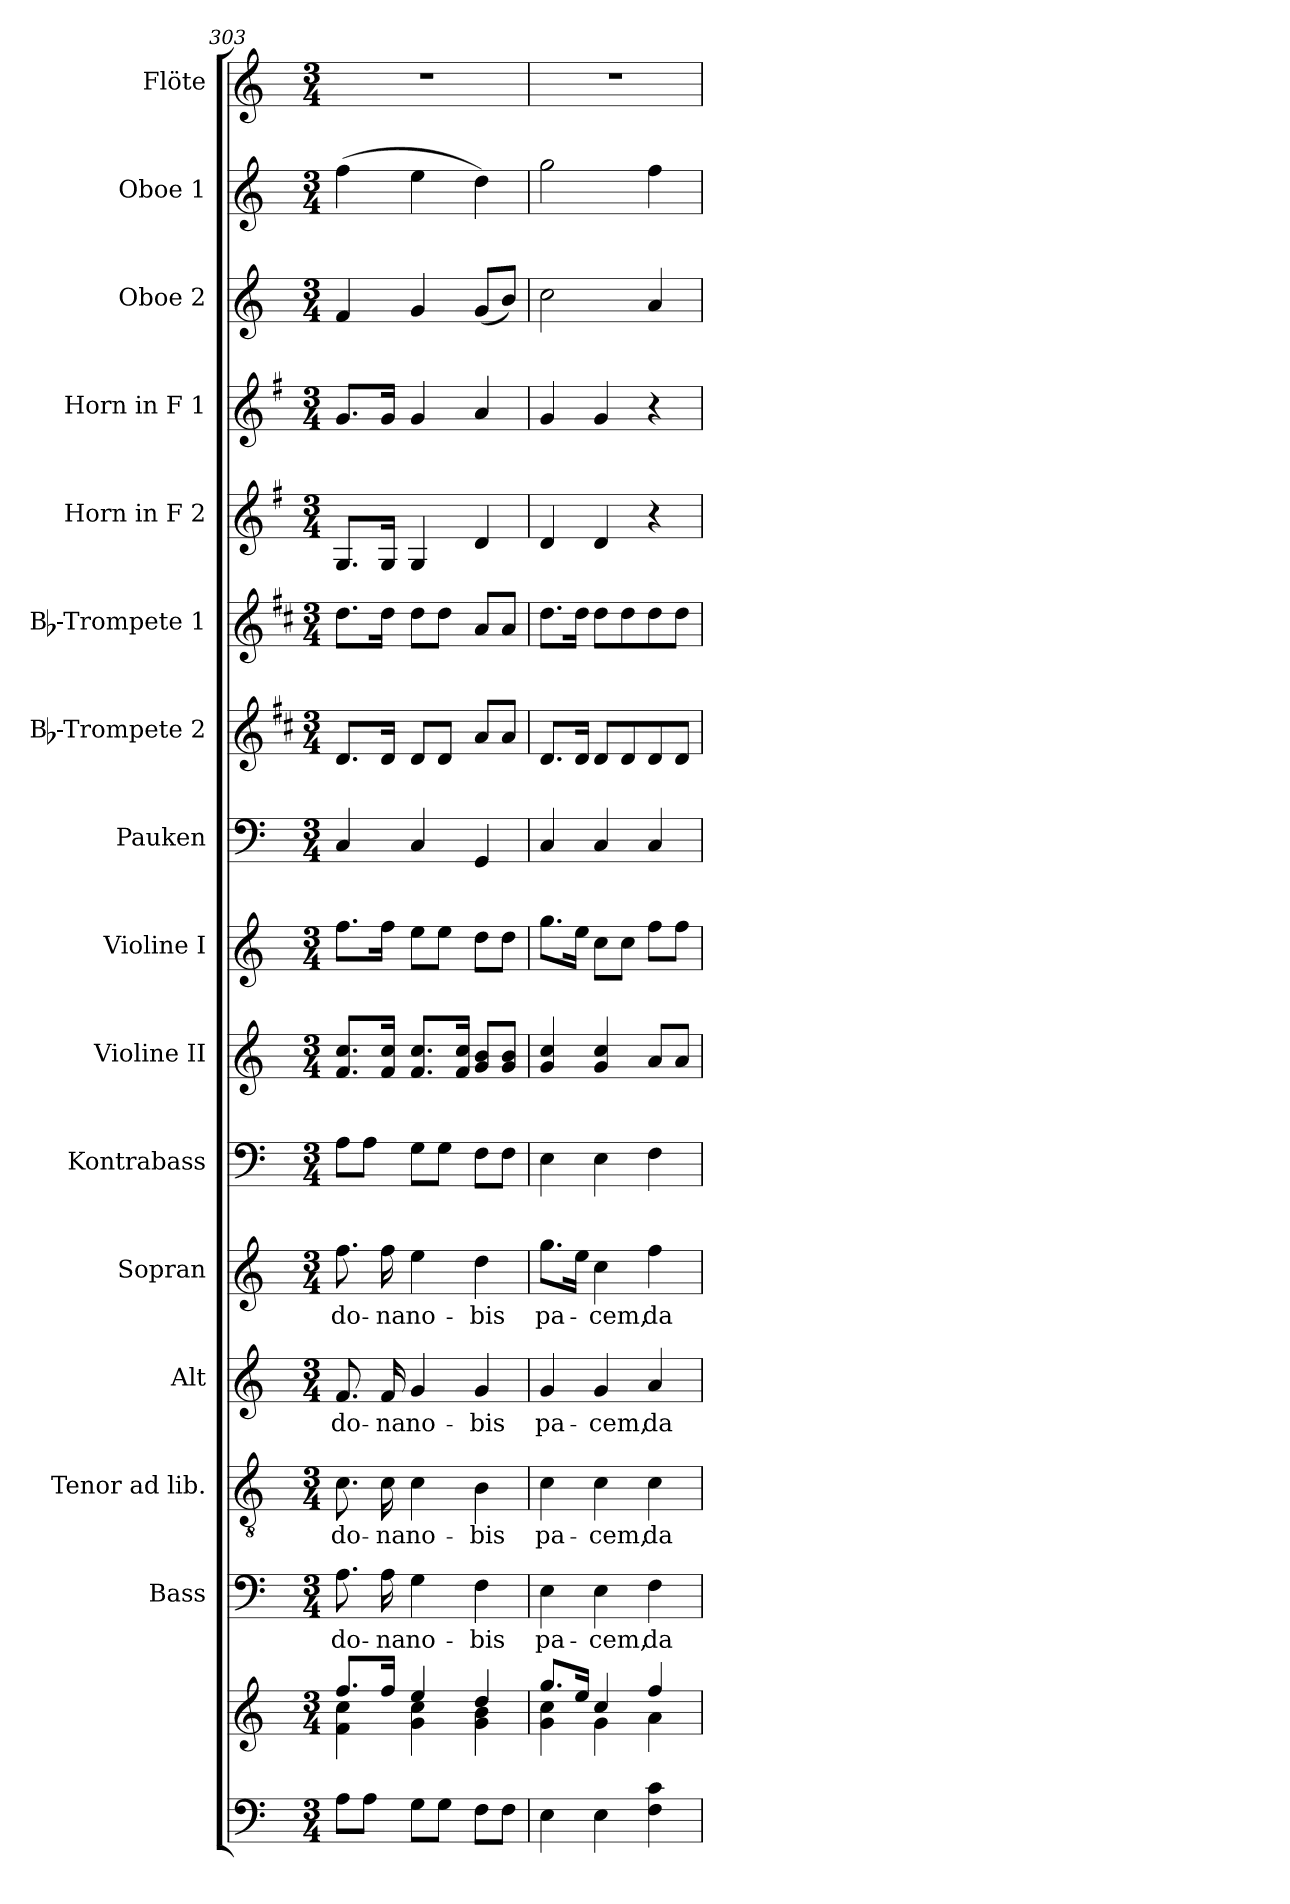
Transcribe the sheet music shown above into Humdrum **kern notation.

**kern	**kern	**kern	**text	**kern	**text	**kern	**text	**kern	**text	**kern	**kern	**kern	**kern	**kern	**kern	**kern	**kern	**kern	**kern	**kern
*part16	*part16	*part15	*part15	*part14	*part14	*part13	*part13	*part12	*part12	*part11	*part10	*part9	*part8	*part7	*part6	*part5	*part4	*part3	*part2	*part1
*staff17	*staff16	*staff15	*staff15	*staff14	*staff14	*staff13	*staff13	*staff12	*staff12	*staff11	*staff10	*staff9	*staff8	*staff7	*staff6	*staff5	*staff4	*staff3	*staff2	*staff1
*	*	*I"Bass	*	*I"Tenor ad lib.	*	*I"Alt	*	*I"Sopran	*	*I"Kontrabass	*I"Violine II	*I"Violine I	*I"Pauken	*I"Bb-Trompete 2	*I"Bb-Trompete 1	*I"Horn in F 2	*I"Horn in F 1	*I"Oboe 2	*I"Oboe 1	*I"Flöte
*	*	*I'B.	*	*I'T.	*	*I'A.	*	*I'S.	*	*I'Kb.	*I'Vl. II	*I'Vl. I	*I'Pk.	*I'Bb Trp. 2	*I'Bb Trp. 1	*	*	*I'Ob. 2	*I'Ob. 1	*I'Fl.
*clefF4	*clefG2	*clefF4	*	*clefGv2	*	*clefG2	*	*clefG2	*	*clefF4	*clefG2	*clefG2	*clefF4	*clefG2	*clefG2	*clefG2	*clefG2	*clefG2	*clefG2	*clefG2
*	*	*	*	*	*	*	*	*	*	*ITrd7c12	*	*	*	*ITrd1c2	*ITrd1c2	*ITrd4c7	*ITrd4c7	*	*	*
*k[]	*k[]	*k[]	*	*k[]	*	*k[]	*	*k[]	*	*k[]	*k[]	*k[]	*k[]	*k[]	*k[]	*k[]	*k[]	*k[]	*k[]	*k[]
*C:	*C:	*C:	*	*C:	*	*C:	*	*C:	*	*C:	*C:	*C:	*C:	*C:	*C:	*C:	*C:	*C:	*C:	*C:
*M3/4	*M3/4	*M3/4	*	*M3/4	*	*M3/4	*	*M3/4	*	*M3/4	*M3/4	*M3/4	*M3/4	*M3/4	*M3/4	*M3/4	*M3/4	*M3/4	*M3/4	*M3/4
=303	=303	=303	=303	=303	=303	=303	=303	=303	=303	=303	=303	=303	=303	=303	=303	=303	=303	=303	=303	=303
*	*^	*	*	*	*	*	*	*	*	*	*	*	*	*	*	*	*	*	*	*
!	!	!	!	!LO:LY:b	!	!LO:LY:b	!	!LO:LY:b	!	!LO:LY:b	!	!	!	!	!	!	!	!	!	!	!
8A\L	8.ff/L	4f\ 4cc\	8.A\	do-	8.c\	do-	8.f/	do-	8.ff\	do-	8AA\L	8.f/ 8.cc/L	8.ff\L	4C/	8.c/L	8.cc\L	8.C/L	8.c/L	4f/	(>4ff\	2.r
8A\J	.	.	.	.	.	.	.	.	.	.	8AA\J	.	.	.	.	.	.	.	.	.	.
!	!	!	!	!LO:LY:b	!	!LO:LY:b	!	!LO:LY:b	!	!LO:LY:b	!	!	!	!	!	!	!	!	!	!	!
.	16ff/Jk	.	16A\	-na	16c\	-na	16f/	-na	16ff\	-na	.	16f/ 16cc/Jk	16ff\Jk	.	16c/Jk	16cc\Jk	16C/Jk	16c/Jk	.	.	.
!	!	!	!	!LO:LY:b	!	!LO:LY:b	!	!LO:LY:b	!	!LO:LY:b	!	!	!	!	!	!	!	!	!	!	!
8G\L	4ee/	4g\ 4cc\	4G\	no-	4c\	no-	4g/	no-	4ee\	no-	8GG\L	8.f/ 8.cc/L	8ee\L	4C/	8c/L	8cc\L	4C/	4c/	4g/	4ee\	.
8G\J	.	.	.	.	.	.	.	.	.	.	8GG\J	.	8ee\J	.	8c/J	8cc\J	.	.	.	.	.
.	.	.	.	.	.	.	.	.	.	.	.	16f/ 16cc/Jk	.	.	.	.	.	.	.	.	.
!	!	!	!	!LO:LY:b	!	!LO:LY:b	!	!LO:LY:b	!	!LO:LY:b	!	!	!	!	!	!	!	!	!	!	!
8F\L	4dd/	4g\ 4b\	4F\	-bis	4B\	-bis	4g/	-bis	4dd\	-bis	8FF\L	8g/ 8b/L	8dd\L	4GG/	8g/L	8g/L	4G/	4d/	(<8g/L	4dd\)	.
8F\J	.	.	.	.	.	.	.	.	.	.	8FF\J	8g/ 8b/J	8dd\J	.	8g/J	8g/J	.	.	8b/J)	.	.
=304	=304	=304	=304	=304	=304	=304	=304	=304	=304	=304	=304	=304	=304	=304	=304	=304	=304	=304	=304	=304	=304
!	!	!	!	!LO:LY:b	!	!LO:LY:b	!	!LO:LY:b	!	!LO:LY:b	!	!	!	!	!	!	!	!	!	!	!
4E\	8.gg/L	4g\ 4cc\	4E\	pa-	4c\	pa-	4g/	pa-	8.gg\L	pa-	4EE\	4g/ 4cc/	8.gg\L	4C/	8.c/L	8.cc\L	4G/	4c/	2cc\	2gg\	2.r
.	16ee/Jk	.	.	.	.	.	.	.	16ee\Jk	.	.	.	16ee\Jk	.	16c/Jk	16cc\Jk	.	.	.	.	.
!	!	!	!	!LO:LY:b	!	!LO:LY:b	!	!LO:LY:b	!	!LO:LY:b	!	!	!	!	!	!	!	!	!	!	!
4E\	4cc/	4g\	4E\	-cem,	4c\	-cem,	4g/	-cem,	4cc\	-cem,	4EE\	4g/ 4cc/	8cc\L	4C/	8c/L	8cc\L	4G/	4c/	.	.	.
.	.	.	.	.	.	.	.	.	.	.	.	.	8cc\J	.	8c/	8cc\	.	.	.	.	.
!	!	!	!	!LO:LY:b	!	!LO:LY:b	!	!LO:LY:b	!	!LO:LY:b	!	!	!	!	!	!	!	!	!	!	!
4F\ 4c\	4ff/	4a\	4F\	da	4c\	da	4a/	da	4ff\	da	4FF\	8a/L	8ff\L	4C/	8c/	8cc\	4r	4r	4a/	4ff\	.
.	.	.	.	.	.	.	.	.	.	.	.	8a/J	8ff\J	.	8c/J	8cc\J	.	.	.	.	.
*	*v	*v	*	*	*	*	*	*	*	*	*	*	*	*	*	*	*	*	*	*	*
=	=	=	=	=	=	=	=	=	=	=	=	=	=	=	=	=	=	=	=	=
*-	*-	*-	*-	*-	*-	*-	*-	*-	*-	*-	*-	*-	*-	*-	*-	*-	*-	*-	*-	*-
